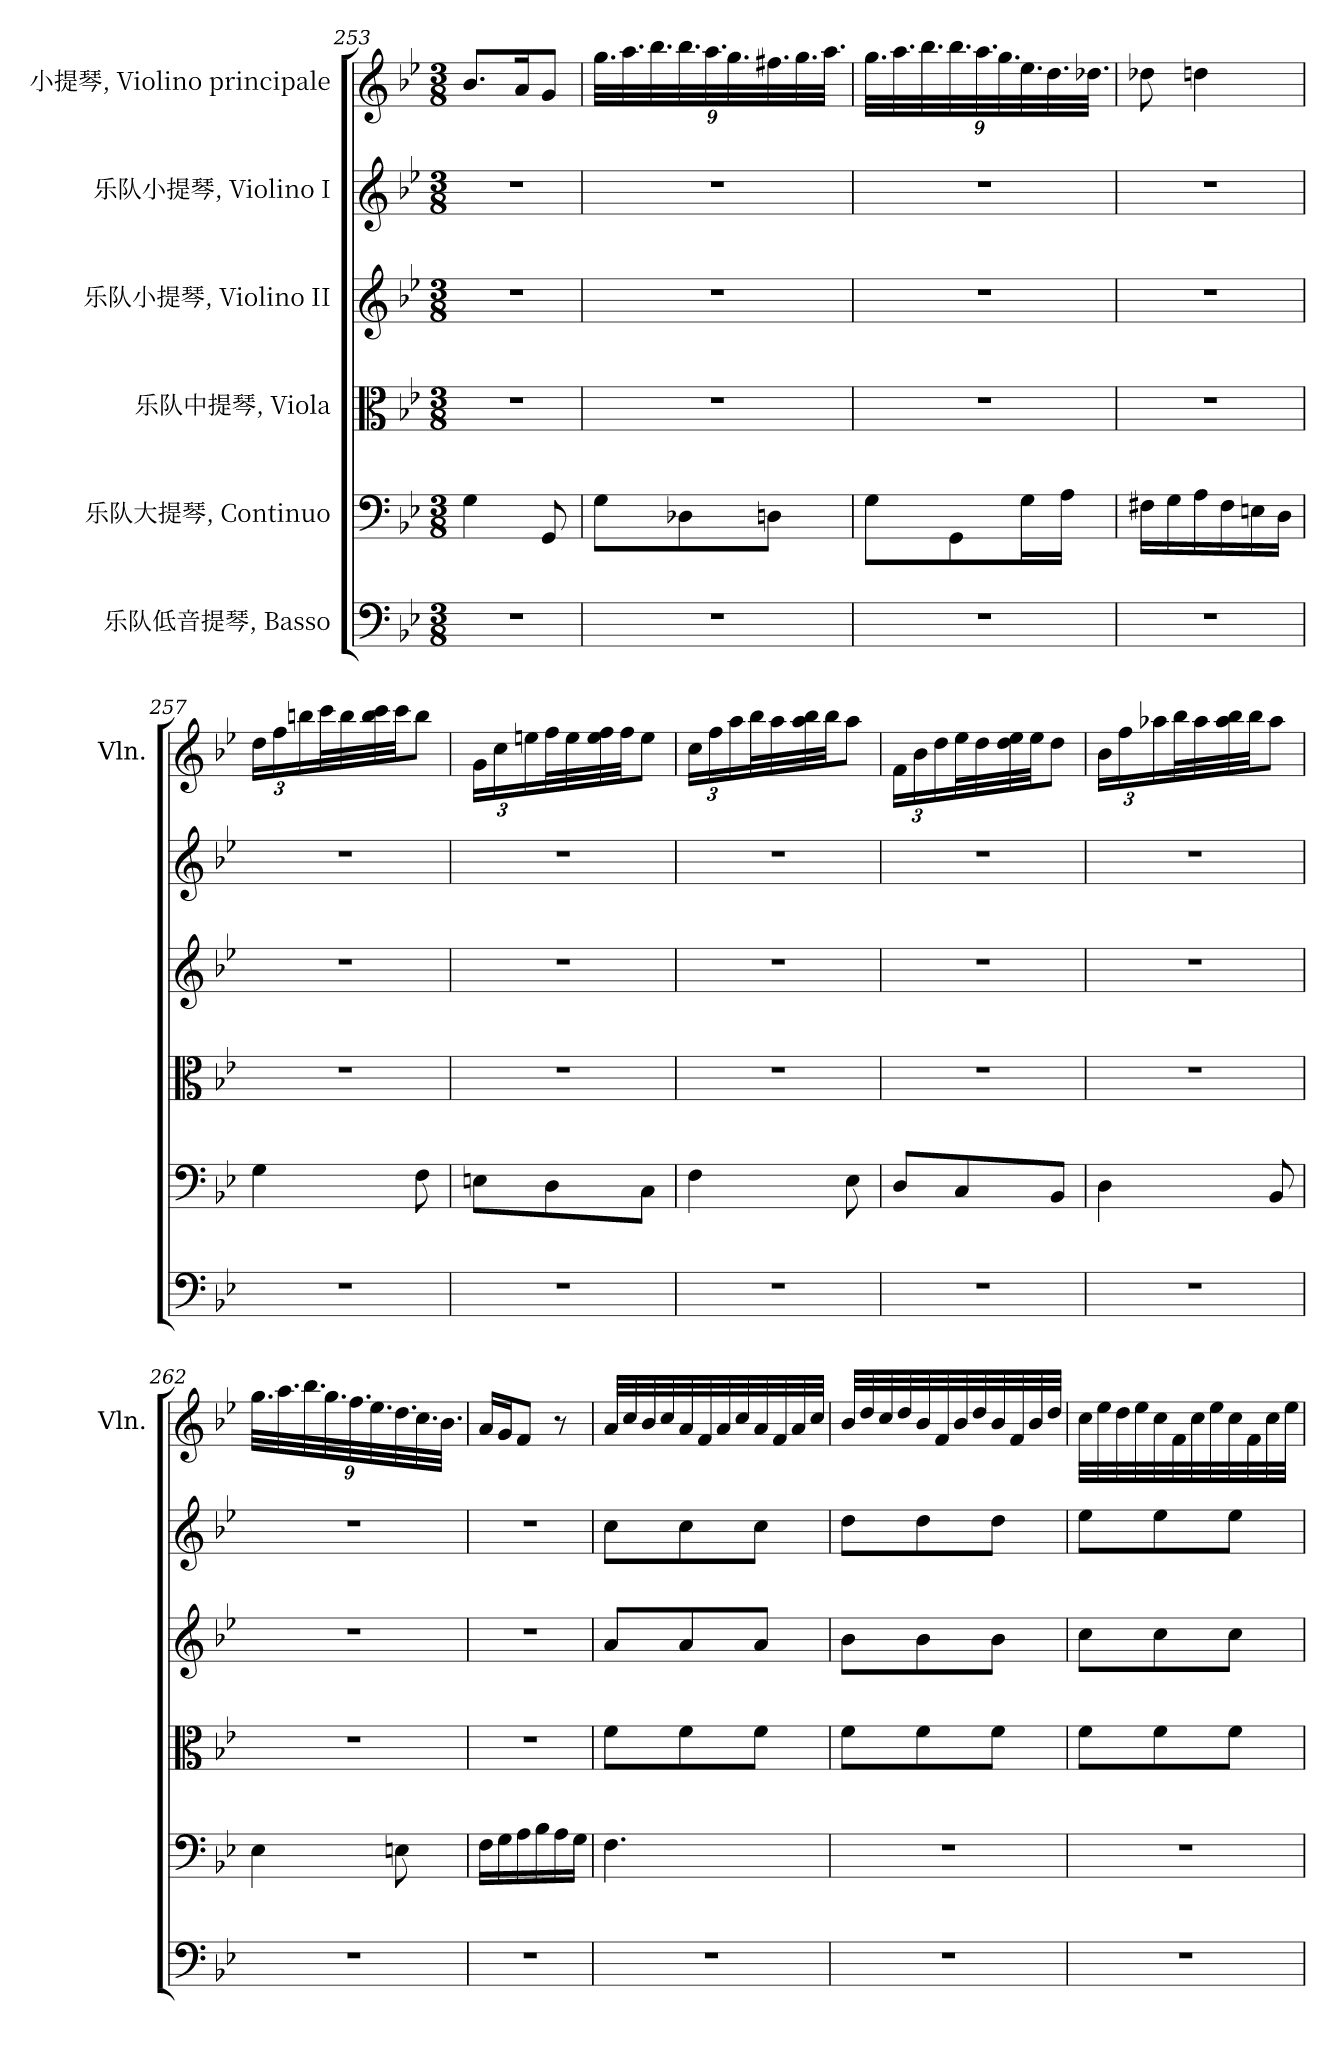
**kern	**kern	**kern	**kern	**kern	**kern
*part6	*part5	*part4	*part3	*part2	*part1
*staff6	*staff5	*staff4	*staff3	*staff2	*staff1
*I"乐队低音提琴, Basso	*I"乐队大提琴, Continuo	*I"乐队中提琴, Viola	*I"乐队小提琴, Violino II	*I"乐队小提琴, Violino I	*I"小提琴, Violino principale
*	*	*	*	*	*I'Vln.
*clefF4	*clefF4	*clefC3	*clefG2	*clefG2	*clefG2
*ITrd7c12	*	*	*	*	*
*k[b-e-]	*k[b-e-]	*k[b-e-]	*k[b-e-]	*k[b-e-]	*k[b-e-]
*M3/8	*M3/8	*M3/8	*M3/8	*M3/8	*M3/8
=253	=253	=253	=253	=253	=253
4.r	4G\	4.r	4.r	4.r	8.b-/L
.	.	.	.	.	16a/K
.	8GG/	.	.	.	8g/J
=254	=254	=254	=254	=254	=254
*	*	*	*	*	*Xbrackettup
4.r	8G\L	4.r	4.r	4.r	36.gg\LLL
.	.	.	.	.	36.aa\
.	.	.	.	.	36.bb-\
.	8D-X\	.	.	.	36.bb-\
.	.	.	.	.	36.aa\
.	.	.	.	.	36.gg\
.	8Dn\J	.	.	.	36.ff#X\
.	.	.	.	.	36.gg\
.	.	.	.	.	36.aa\JJJ
!!LO:LB:g=z
=255	=255	=255	=255	=255	=255
4.r	8G\L	4.r	4.r	4.r	36.gg\LLL
.	.	.	.	.	36.aa\
.	.	.	.	.	36.bb-\
.	8GG\	.	.	.	36.bb-\
.	.	.	.	.	36.aa\
.	.	.	.	.	36.gg\
.	16G\L	.	.	.	36.ee-\
.	.	.	.	.	36.dd\
.	16A\JJ	.	.	.	.
.	.	.	.	.	36.dd-X\JJJ
=256	=256	=256	=256	=256	=256
4.r	16F#X\LL	4.r	4.r	4.r	8dd-X\
.	16G\	.	.	.	.
.	16A\	.	.	.	4ddn\
.	16F#\	.	.	.	.
.	16En\	.	.	.	.
.	16D\JJ	.	.	.	.
=257	=257	=257	=257	=257	=257
4.r	4G\	4.r	4.r	4.r	24dd\LL
.	.	.	.	.	24ff\
.	.	.	.	.	24bbn\
.	.	.	.	.	32ccc\L
.	.	.	.	.	32bb\
.	.	.	.	.	32bb\ 32ccc\
.	.	.	.	.	32ccc\JJ
.	8F\	.	.	.	8bb\J
!!LO:PB:g=z
=258	=258	=258	=258	=258	=258
4.r	8En\L	4.r	4.r	4.r	24g\LL
.	.	.	.	.	24cc\
.	.	.	.	.	24een\
.	8D\	.	.	.	32ff\L
.	.	.	.	.	32ee\
.	.	.	.	.	32ee\ 32ff\
.	.	.	.	.	32ff\JJ
.	8C\J	.	.	.	8ee\J
=259	=259	=259	=259	=259	=259
4.r	4F\	4.r	4.r	4.r	24cc\LL
.	.	.	.	.	24ff\
.	.	.	.	.	24aa\
.	.	.	.	.	32bb-\L
.	.	.	.	.	32aa\
.	.	.	.	.	32aa\ 32bb-\
.	.	.	.	.	32bb-\JJ
.	8E-\	.	.	.	8aa\J
=260	=260	=260	=260	=260	=260
4.r	8D/L	4.r	4.r	4.r	24f\LL
.	.	.	.	.	24b-\
.	.	.	.	.	24dd\
.	8C/	.	.	.	32ee-\L
.	.	.	.	.	32dd\
.	.	.	.	.	32dd\ 32ee-\
.	.	.	.	.	32ee-\JJ
.	8BB-/J	.	.	.	8dd\J
=261	=261	=261	=261	=261	=261
4.r	4D\	4.r	4.r	4.r	24b-\LL
.	.	.	.	.	24ff\
.	.	.	.	.	24aa-X\
.	.	.	.	.	32bb-\L
.	.	.	.	.	32aa-\
.	.	.	.	.	32aa-\ 32bb-\
.	.	.	.	.	32bb-\JJ
.	8BB-/	.	.	.	8aa-\J
!!LO:LB:g=z
=262	=262	=262	=262	=262	=262
4.r	4E-\	4.r	4.r	4.r	36.gg\LLL
.	.	.	.	.	36.aa\
.	.	.	.	.	36.bb-\
.	.	.	.	.	36.gg\
.	.	.	.	.	36.ff\
.	.	.	.	.	36.ee-\
.	8En\	.	.	.	36.dd\
.	.	.	.	.	36.cc\
.	.	.	.	.	36.b-\JJJ
=263	=263	=263	=263	=263	=263
4.r	16F\LL	4.r	4.r	4.r	16a/LL
.	16G\	.	.	.	16g/J
.	16A\	.	.	.	8f/J
.	16B-\	.	.	.	.
.	16A\	.	.	.	8r
.	16G\JJ	.	.	.	.
=264	=264	=264	=264	=264	=264
*	*	*	*	*	*MM90
4.r	4.F\	8f\L	8a/L	8cc\L	32a/LLL
.	.	.	.	.	32cc/
.	.	.	.	.	32b-/
.	.	.	.	.	32cc/
.	.	8f\	8a/	8cc\	32a/
.	.	.	.	.	32f/
.	.	.	.	.	32a/
.	.	.	.	.	32cc/
.	.	8f\J	8a/J	8cc\J	32a/
.	.	.	.	.	32f/
.	.	.	.	.	32a/
.	.	.	.	.	32cc/JJJ
!!LO:PB:g=z
=265	=265	=265	=265	=265	=265
4.r	4.r	8f\L	8b-\L	8dd\L	32b-/LLL
.	.	.	.	.	32dd/
.	.	.	.	.	32cc/
.	.	.	.	.	32dd/
.	.	8f\	8b-\	8dd\	32b-/
.	.	.	.	.	32f/
.	.	.	.	.	32b-/
.	.	.	.	.	32dd/
.	.	8f\J	8b-\J	8dd\J	32b-/
.	.	.	.	.	32f/
.	.	.	.	.	32b-/
.	.	.	.	.	32dd/JJJ
=266	=266	=266	=266	=266	=266
4.r	4.r	8f\L	8cc\L	8ee-\L	32cc\LLL
.	.	.	.	.	32ee-\
.	.	.	.	.	32dd\
.	.	.	.	.	32ee-\
.	.	8f\	8cc\	8ee-\	32cc\
.	.	.	.	.	32f\
.	.	.	.	.	32cc\
.	.	.	.	.	32ee-\
.	.	8f\J	8cc\J	8ee-\J	32cc\
.	.	.	.	.	32f\
.	.	.	.	.	32cc\
.	.	.	.	.	32ee-\JJJ
=	=	=	=	=	=
*-	*-	*-	*-	*-	*-
